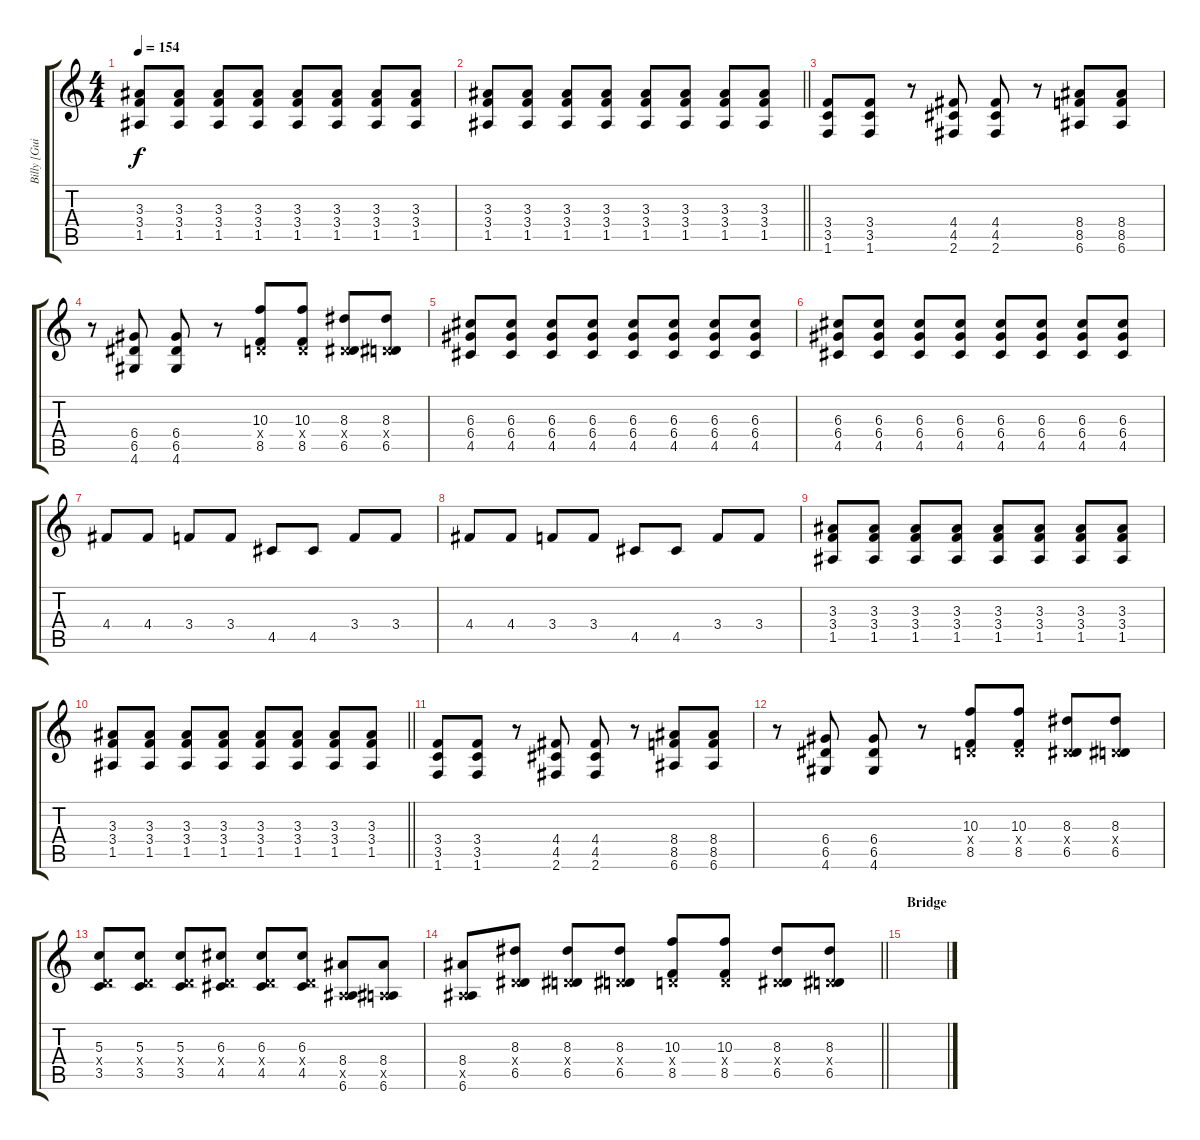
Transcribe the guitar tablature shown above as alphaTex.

\track ("Billy [Guitar]" "Billy [Gui") {instrument distortionguitar}
\staff {score tabs}
\tuning (E4 B3 G3 D3 A2 E2) {hide}
\ts (4 4)
\tempo 154
\clef g2
\ks c
(3.3 3.4 1.5).8{dy f} (3.3 3.4 1.5).8 (3.3 3.4 1.5).8 (3.3 3.4 1.5).8 (3.3 3.4 1.5).8 (3.3 3.4 1.5).8 (3.3 3.4 1.5).8 (3.3 3.4 1.5).8 |
\barLineRight lightlight
(3.3 3.4 1.5).8 (3.3 3.4 1.5).8 (3.3 3.4 1.5).8 (3.3 3.4 1.5).8 (3.3 3.4 1.5).8 (3.3 3.4 1.5).8 (3.3 3.4 1.5).8 (3.3 3.4 1.5).8 |
(3.4 3.5 1.6).8 (3.4 3.5 1.6).8 r.8 (4.4 4.5 2.6).8 (4.4 4.5 2.6).8 r.8 (8.4 8.5 6.6).8 (8.4 8.5 6.6).8 |
r.8 (6.4 6.5 4.6).8 (6.4 6.5 4.6).8 r.8 (10.3 0.4{x} 8.5).8 (10.3 0.4{x} 8.5).8 (8.3 0.4{x} 6.5).8 (8.3 0.4{x} 6.5).8 |
(6.3 6.4 4.5).8 (6.3 6.4 4.5).8 (6.3 6.4 4.5).8 (6.3 6.4 4.5).8 (6.3 6.4 4.5).8 (6.3 6.4 4.5).8 (6.3 6.4 4.5).8 (6.3 6.4 4.5).8 |
(6.3 6.4 4.5).8 (6.3 6.4 4.5).8 (6.3 6.4 4.5).8 (6.3 6.4 4.5).8 (6.3 6.4 4.5).8 (6.3 6.4 4.5).8 (6.3 6.4 4.5).8 (6.3 6.4 4.5).8 |
4.4.8 4.4.8 3.4.8 3.4.8 4.5.8 4.5.8 3.4.8 3.4.8 |
4.4.8 4.4.8 3.4.8 3.4.8 4.5.8 4.5.8 3.4.8 3.4.8 |
(3.3 3.4 1.5).8 (3.3 3.4 1.5).8 (3.3 3.4 1.5).8 (3.3 3.4 1.5).8 (3.3 3.4 1.5).8 (3.3 3.4 1.5).8 (3.3 3.4 1.5).8 (3.3 3.4 1.5).8 |
\barLineRight lightlight
(3.3 3.4 1.5).8 (3.3 3.4 1.5).8 (3.3 3.4 1.5).8 (3.3 3.4 1.5).8 (3.3 3.4 1.5).8 (3.3 3.4 1.5).8 (3.3 3.4 1.5).8 (3.3 3.4 1.5).8 |
(3.4 3.5 1.6).8 (3.4 3.5 1.6).8 r.8 (4.4 4.5 2.6).8 (4.4 4.5 2.6).8 r.8 (8.4 8.5 6.6).8 (8.4 8.5 6.6).8 |
r.8 (6.4 6.5 4.6).8 (6.4 6.5 4.6).8 r.8 (10.3 0.4{x} 8.5).8 (10.3 0.4{x} 8.5).8 (8.3 0.4{x} 6.5).8 (8.3 0.4{x} 6.5).8 |
(5.3 0.4{x} 3.5).8 (5.3 0.4{x} 3.5).8 (5.3 0.4{x} 3.5).8 (6.3 0.4{x} 4.5).8 (6.3 0.4{x} 4.5).8 (6.3 0.4{x} 4.5).8 (8.4 0.5{x} 6.6).8 (8.4 0.5{x} 6.6).8 |
\barLineRight lightlight
(8.4 0.5{x} 6.6).8 (8.3 0.4{x} 6.5).8 (8.3 0.4{x} 6.5).8 (8.3 0.4{x} 6.5).8 (10.3 0.4{x} 8.5).8 (10.3 0.4{x} 8.5).8 (8.3 0.4{x} 6.5).8 (8.3 0.4{x} 6.5).8 |
\section ("" "Bridge")
